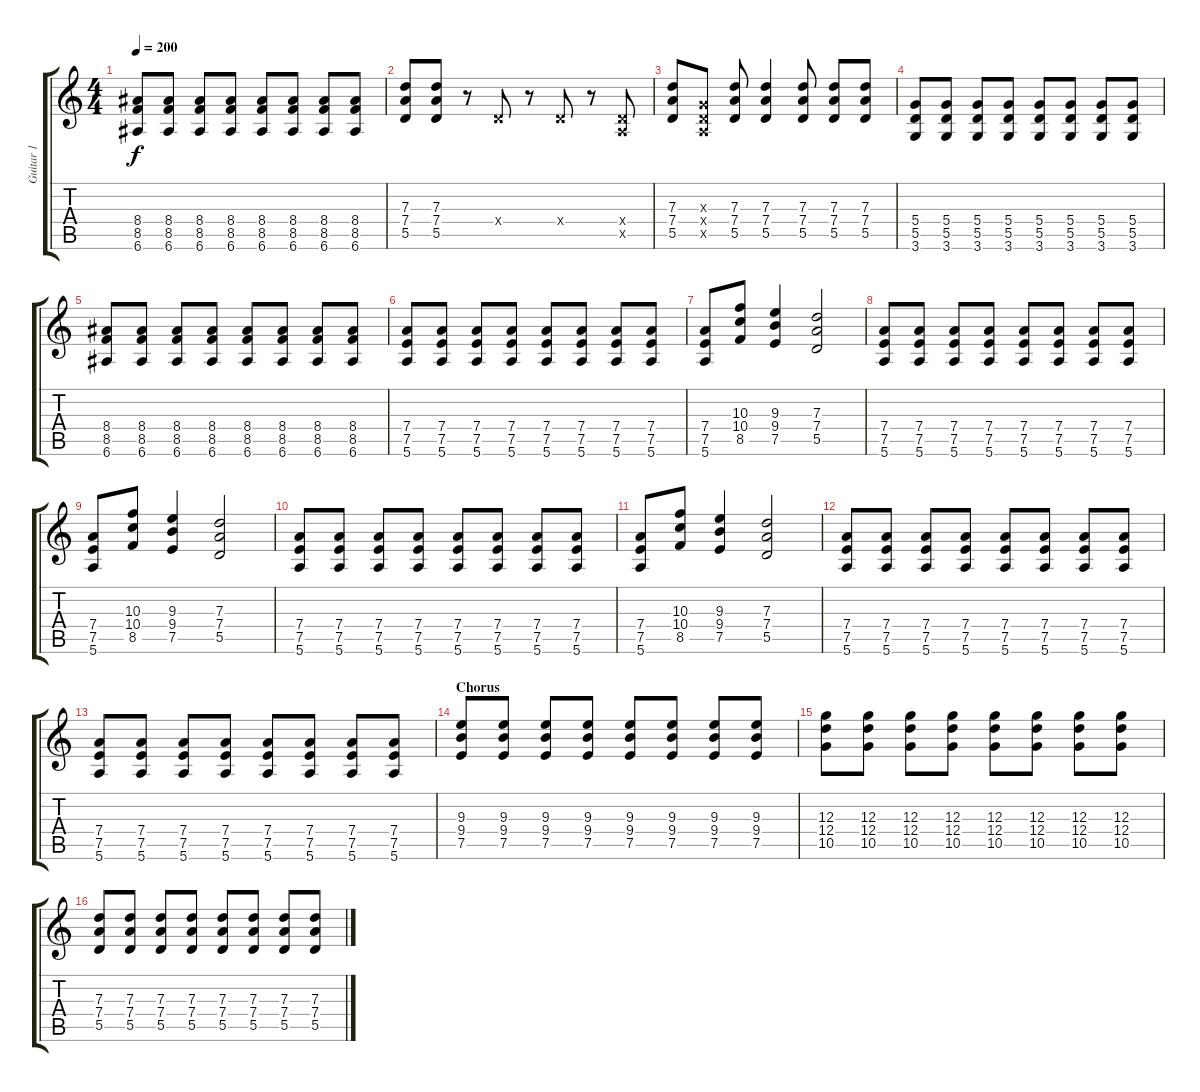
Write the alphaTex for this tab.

\track ("Guitar 1" "Guitar 1") {instrument distortionguitar}
\staff {score tabs}
\tuning (E4 B3 G3 D3 A2 E2) {hide}
\ts (4 4)
\tempo 200
\clef g2
\ks c
(8.4 8.5 6.6).8{dy f} (8.4 8.5 6.6).8 (8.4 8.5 6.6).8 (8.4 8.5 6.6).8 (8.4 8.5 6.6).8 (8.4 8.5 6.6).8 (8.4 8.5 6.6).8 (8.4 8.5 6.6).8 |
(7.3 7.4 5.5).8 (7.3 7.4 5.5).8 r.8 0.4{x}.8 r.8 0.4{x}.8 r.8 (0.4{x} 0.5{x}).8 |
(7.3 7.4 5.5).8 (0.3{x} 0.4{x} 0.5{x}).8 (7.3 7.4 5.5).8 (7.3 7.4 5.5).4 (7.3 7.4 5.5).8 (7.3 7.4 5.5).8 (7.3 7.4 5.5).8 |
(5.4 5.5 3.6).8 (5.4 5.5 3.6).8 (5.4 5.5 3.6).8 (5.4 5.5 3.6).8 (5.4 5.5 3.6).8 (5.4 5.5 3.6).8 (5.4 5.5 3.6).8 (5.4 5.5 3.6).8 |
(8.4 8.5 6.6).8 (8.4 8.5 6.6).8 (8.4 8.5 6.6).8 (8.4 8.5 6.6).8 (8.4 8.5 6.6).8 (8.4 8.5 6.6).8 (8.4 8.5 6.6).8 (8.4 8.5 6.6).8 |
(7.4 7.5 5.6).8 (7.4 7.5 5.6).8 (7.4 7.5 5.6).8 (7.4 7.5 5.6).8 (7.4 7.5 5.6).8 (7.4 7.5 5.6).8 (7.4 7.5 5.6).8 (7.4 7.5 5.6).8 |
(7.4 7.5 5.6).8 (10.3 10.4 8.5).8 (9.3 9.4 7.5).4 (7.3 7.4 5.5).2 |
(7.4 7.5 5.6).8 (7.4 7.5 5.6).8 (7.4 7.5 5.6).8 (7.4 7.5 5.6).8 (7.4 7.5 5.6).8 (7.4 7.5 5.6).8 (7.4 7.5 5.6).8 (7.4 7.5 5.6).8 |
(7.4 7.5 5.6).8 (10.3 10.4 8.5).8 (9.3 9.4 7.5).4 (7.3 7.4 5.5).2 |
(7.4 7.5 5.6).8 (7.4 7.5 5.6).8 (7.4 7.5 5.6).8 (7.4 7.5 5.6).8 (7.4 7.5 5.6).8 (7.4 7.5 5.6).8 (7.4 7.5 5.6).8 (7.4 7.5 5.6).8 |
(7.4 7.5 5.6).8 (10.3 10.4 8.5).8 (9.3 9.4 7.5).4 (7.3 7.4 5.5).2 |
(7.4 7.5 5.6).8 (7.4 7.5 5.6).8 (7.4 7.5 5.6).8 (7.4 7.5 5.6).8 (7.4 7.5 5.6).8 (7.4 7.5 5.6).8 (7.4 7.5 5.6).8 (7.4 7.5 5.6).8 |
(7.4 7.5 5.6).8 (7.4 7.5 5.6).8 (7.4 7.5 5.6).8 (7.4 7.5 5.6).8 (7.4 7.5 5.6).8 (7.4 7.5 5.6).8 (7.4 7.5 5.6).8 (7.4 7.5 5.6).8 |
\section ("" "Chorus")
(9.3 9.4 7.5).8 (9.3 9.4 7.5).8 (9.3 9.4 7.5).8 (9.3 9.4 7.5).8 (9.3 9.4 7.5).8 (9.3 9.4 7.5).8 (9.3 9.4 7.5).8 (9.3 9.4 7.5).8 |
(12.3 12.4 10.5).8 (12.3 12.4 10.5).8 (12.3 12.4 10.5).8 (12.3 12.4 10.5).8 (12.3 12.4 10.5).8 (12.3 12.4 10.5).8 (12.3 12.4 10.5).8 (12.3 12.4 10.5).8 |
(7.3 7.4 5.5).8 (7.3 7.4 5.5).8 (7.3 7.4 5.5).8 (7.3 7.4 5.5).8 (7.3 7.4 5.5).8 (7.3 7.4 5.5).8 (7.3 7.4 5.5).8 (7.3 7.4 5.5).8
